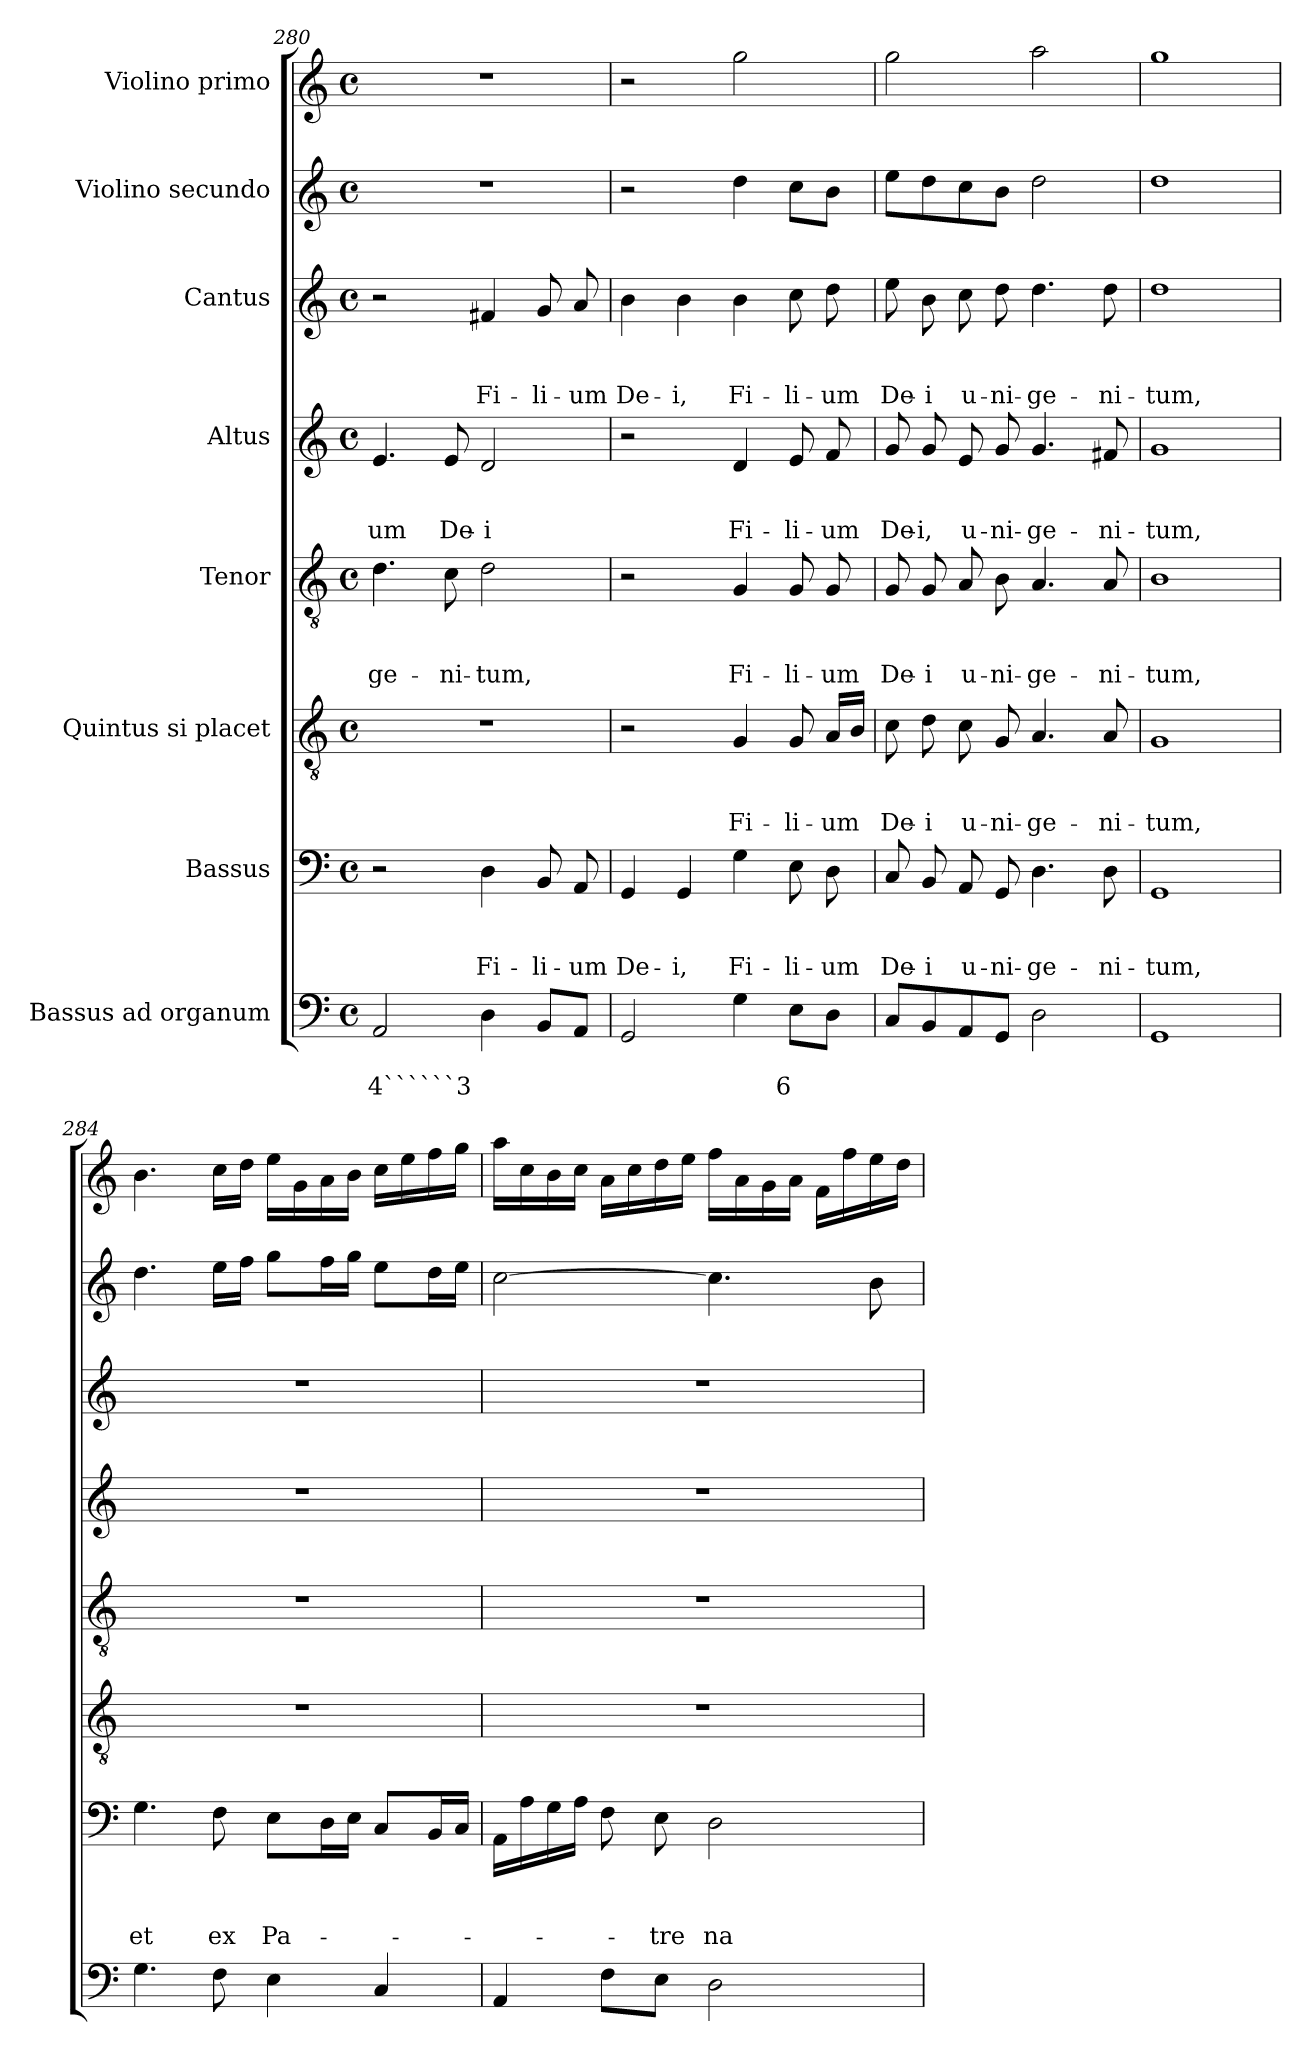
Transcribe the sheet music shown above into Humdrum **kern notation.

**kern	**text	**text	**kern	**text	**text	**text	**kern	**text	**text	**text	**kern	**text	**text	**text	**kern	**text	**text	**text	**kern	**text	**text	**text	**kern	**kern
*part8	*part8	*part8	*part7	*part7	*part7	*part7	*part6	*part6	*part6	*part6	*part5	*part5	*part5	*part5	*part4	*part4	*part4	*part4	*part3	*part3	*part3	*part3	*part2	*part1
*staff8	*staff8	*staff8	*staff7	*staff7	*staff7	*staff7	*staff6	*staff6	*staff6	*staff6	*staff5	*staff5	*staff5	*staff5	*staff4	*staff4	*staff4	*staff4	*staff3	*staff3	*staff3	*staff3	*staff2	*staff1
*I"Bassus ad organum	*	*	*I"Bassus	*	*	*	*I"Quintus si placet	*	*	*	*I"Tenor	*	*	*	*I"Altus	*	*	*	*I"Cantus	*	*	*	*I"Violino secundo	*I"Violino primo
*clefF4	*	*	*clefF4	*	*	*	*clefGv2	*	*	*	*clefGv2	*	*	*	*clefG2	*	*	*	*clefG2	*	*	*	*clefG2	*clefG2
*k[]	*	*	*k[]	*	*	*	*k[]	*	*	*	*k[]	*	*	*	*k[]	*	*	*	*k[]	*	*	*	*k[]	*k[]
*C:	*	*	*C:	*	*	*	*C:	*	*	*	*C:	*	*	*	*C:	*	*	*	*C:	*	*	*	*C:	*C:
*M4/4	*	*	*M4/4	*	*	*	*M4/4	*	*	*	*M4/4	*	*	*	*M4/4	*	*	*	*M4/4	*	*	*	*M4/4	*M4/4
*met(c)	*	*	*met(c)	*	*	*	*met(c)	*	*	*	*met(c)	*	*	*	*met(c)	*	*	*	*met(c)	*	*	*	*met(c)	*met(c)
=280	=280	=280	=280	=280	=280	=280	=280	=280	=280	=280	=280	=280	=280	=280	=280	=280	=280	=280	=280	=280	=280	=280	=280	=280
!	!	!LO:LY:b	!	!	!	!	!	!	!	!	!	!	!	!LO:LY:b	!	!	!	!LO:LY:b	!	!	!	!	!	!
2AA/	.	4``````3	2r	.	.	.	1r	.	.	.	4.d\	.	.	-ge-	4.e/	.	.	-um	2r	.	.	.	1r	1r
!	!	!	!	!	!	!	!	!	!	!	!	!	!	!LO:LY:b	!	!	!	!LO:LY:b	!	!	!	!	!	!
.	.	.	.	.	.	.	.	.	.	.	8c\	.	.	-ni-	8e/	.	.	De-	.	.	.	.	.	.
!	!	!	!	!	!	!LO:LY:b	!	!	!	!	!	!	!	!LO:LY:b	!	!	!	!LO:LY:b	!	!	!	!LO:LY:b	!	!
4D\	.	.	4D\	.	.	Fi-	.	.	.	.	2d\	.	.	-tum,	2d/	.	.	-i	4f#X/	.	.	Fi-	.	.
!	!	!	!	!	!	!LO:LY:b	!	!	!	!	!	!	!	!	!	!	!	!	!	!	!	!LO:LY:b	!	!
8BB/L	.	.	8BB/	.	.	-li-	.	.	.	.	.	.	.	.	.	.	.	.	8g/	.	.	-li-	.	.
!	!	!	!	!	!	!LO:LY:b	!	!	!	!	!	!	!	!	!	!	!	!	!	!	!	!LO:LY:b	!	!
8AA/J	.	.	8AA/	.	.	-um	.	.	.	.	.	.	.	.	.	.	.	.	8a/	.	.	-um	.	.
=281	=281	=281	=281	=281	=281	=281	=281	=281	=281	=281	=281	=281	=281	=281	=281	=281	=281	=281	=281	=281	=281	=281	=281	=281
!	!	!	!	!	!	!LO:LY:b	!	!	!	!	!	!	!	!	!	!	!	!	!	!	!	!LO:LY:b	!	!
2GG/	.	.	4GG/	.	.	De-	2r	.	.	.	2r	.	.	.	2r	.	.	.	4b\	.	.	De-	2r	2r
!	!	!	!	!	!	!LO:LY:b	!	!	!	!	!	!	!	!	!	!	!	!	!	!	!	!LO:LY:b	!	!
.	.	.	4GG/	.	.	-i,	.	.	.	.	.	.	.	.	.	.	.	.	4b\	.	.	-i,	.	.
!	!	!	!	!	!	!LO:LY:b	!	!	!	!LO:LY:b	!	!	!	!LO:LY:b	!	!	!	!LO:LY:b	!	!	!	!LO:LY:b	!	!
4G\	.	.	4G\	.	.	Fi-	4G/	.	.	Fi-	4G/	.	.	Fi-	4d/	.	.	Fi-	4b\	.	.	Fi-	4dd\	2gg\
!	!	!LO:LY:b	!	!	!	!LO:LY:b	!	!	!	!LO:LY:b	!	!	!	!LO:LY:b	!	!	!	!LO:LY:b	!	!	!	!LO:LY:b	!	!
8E\L	.	6	8E\	.	.	-li-	8G/	.	.	-li-	8G/	.	.	-li-	8e/	.	.	-li-	8cc\	.	.	-li-	8cc\L	.
!	!	!	!	!	!	!LO:LY:b	!	!	!	!LO:LY:b	!	!	!	!LO:LY:b	!	!	!	!LO:LY:b	!	!	!	!LO:LY:b	!	!
8D\J	.	.	8D\	.	.	-um	16A/LL	.	.	-um	8G/	.	.	-um	8f/	.	.	-um	8dd\	.	.	-um	8b\J	.
.	.	.	.	.	.	.	16B/JJ	.	.	.	.	.	.	.	.	.	.	.	.	.	.	.	.	.
=282	=282	=282	=282	=282	=282	=282	=282	=282	=282	=282	=282	=282	=282	=282	=282	=282	=282	=282	=282	=282	=282	=282	=282	=282
!	!	!	!	!	!	!LO:LY:b	!	!	!	!LO:LY:b	!	!	!	!LO:LY:b	!	!	!	!LO:LY:b	!	!	!	!LO:LY:b	!	!
8C/L	.	.	8C/	.	.	De-	8c\	.	.	De-	8G/	.	.	De-	8g/	.	.	De-	8ee\	.	.	De-	8ee\L	2gg\
!	!	!	!	!	!	!LO:LY:b	!	!	!	!LO:LY:b	!	!	!	!LO:LY:b	!	!	!	!LO:LY:b	!	!	!	!LO:LY:b	!	!
8BB/	.	.	8BB/	.	.	-i	8d\	.	.	-i	8G/	.	.	-i	8g/	.	.	-i,	8b\	.	.	-i	8dd\	.
!	!	!	!	!	!	!LO:LY:b	!	!	!	!LO:LY:b	!	!	!	!LO:LY:b	!	!	!	!LO:LY:b	!	!	!	!LO:LY:b	!	!
8AA/	.	.	8AA/	.	.	u-	8c\	.	.	u-	8A/	.	.	u-	8e/	.	.	u-	8cc\	.	.	u-	8cc\	.
!	!	!	!	!	!	!LO:LY:b	!	!	!	!LO:LY:b	!	!	!	!LO:LY:b	!	!	!	!LO:LY:b	!	!	!	!LO:LY:b	!	!
8GG/J	.	.	8GG/	.	.	-ni-	8G/	.	.	-ni-	8B\	.	.	-ni-	8g/	.	.	-ni-	8dd\	.	.	-ni-	8b\J	.
!	!	!	!	!	!	!LO:LY:b	!	!	!	!LO:LY:b	!	!	!	!LO:LY:b	!	!	!	!LO:LY:b	!	!	!	!LO:LY:b	!	!
2D\	.	.	4.D\	.	.	-ge-	4.A/	.	.	-ge-	4.A/	.	.	-ge-	4.g/	.	.	-ge-	4.dd\	.	.	-ge-	2dd\	2aa\
!	!	!	!	!	!	!LO:LY:b	!	!	!	!LO:LY:b	!	!	!	!LO:LY:b	!	!	!	!LO:LY:b	!	!	!	!LO:LY:b	!	!
.	.	.	8D\	.	.	-ni-	8A/	.	.	-ni-	8A/	.	.	-ni-	8f#X/	.	.	-ni-	8dd\	.	.	-ni-	.	.
=283	=283	=283	=283	=283	=283	=283	=283	=283	=283	=283	=283	=283	=283	=283	=283	=283	=283	=283	=283	=283	=283	=283	=283	=283
!	!	!	!	!	!	!LO:LY:b	!	!	!	!LO:LY:b	!	!	!	!LO:LY:b	!	!	!	!LO:LY:b	!	!	!	!LO:LY:b	!	!
1GG	.	.	1GG	.	.	-tum,	1G	.	.	-tum,	1B	.	.	-tum,	1g	.	.	-tum,	1dd	.	.	-tum,	1dd	1gg
!!LO:LB:g=z
=284	=284	=284	=284	=284	=284	=284	=284	=284	=284	=284	=284	=284	=284	=284	=284	=284	=284	=284	=284	=284	=284	=284	=284	=284
!	!	!	!	!	!	!LO:LY:b	!	!	!	!	!	!	!	!	!	!	!	!	!	!	!	!	!	!
4.G\	.	.	4.G\	.	.	et	1r	.	.	.	1r	.	.	.	1r	.	.	.	1r	.	.	.	4.dd\	4.b\
!	!	!	!	!	!	!LO:LY:b	!	!	!	!	!	!	!	!	!	!	!	!	!	!	!	!	!	!
8F\	.	.	8F\	.	.	ex	.	.	.	.	.	.	.	.	.	.	.	.	.	.	.	.	16ee\LL	16cc\LL
.	.	.	.	.	.	.	.	.	.	.	.	.	.	.	.	.	.	.	.	.	.	.	16ff\JJ	16dd\JJ
!	!	!	!	!	!	!LO:LY:b	!	!	!	!	!	!	!	!	!	!	!	!	!	!	!	!	!	!
4E\	.	.	8E\L	.	.	Pa-	.	.	.	.	.	.	.	.	.	.	.	.	.	.	.	.	8gg\L	16ee\LL
.	.	.	.	.	.	.	.	.	.	.	.	.	.	.	.	.	.	.	.	.	.	.	.	16g\
.	.	.	16D\L	.	.	.	.	.	.	.	.	.	.	.	.	.	.	.	.	.	.	.	16ff\L	16a\
.	.	.	16E\JJ	.	.	.	.	.	.	.	.	.	.	.	.	.	.	.	.	.	.	.	16gg\JJ	16b\JJ
4C/	.	.	8C/L	.	.	.	.	.	.	.	.	.	.	.	.	.	.	.	.	.	.	.	8ee\L	16cc\LL
.	.	.	.	.	.	.	.	.	.	.	.	.	.	.	.	.	.	.	.	.	.	.	.	16ee\
.	.	.	16BB/L	.	.	.	.	.	.	.	.	.	.	.	.	.	.	.	.	.	.	.	16dd\L	16ff\
.	.	.	16C/JJ	.	.	.	.	.	.	.	.	.	.	.	.	.	.	.	.	.	.	.	16ee\JJ	16gg\JJ
=285	=285	=285	=285	=285	=285	=285	=285	=285	=285	=285	=285	=285	=285	=285	=285	=285	=285	=285	=285	=285	=285	=285	=285	=285
4AA/	.	.	16AA\LL	.	.	.	1r	.	.	.	1r	.	.	.	1r	.	.	.	1r	.	.	.	[2cc\	16aa\LL
.	.	.	16A\	.	.	.	.	.	.	.	.	.	.	.	.	.	.	.	.	.	.	.	.	16cc\
.	.	.	16G\	.	.	.	.	.	.	.	.	.	.	.	.	.	.	.	.	.	.	.	.	16b\
.	.	.	16A\JJ	.	.	.	.	.	.	.	.	.	.	.	.	.	.	.	.	.	.	.	.	16cc\JJ
8F\L	.	.	8F\	.	.	.	.	.	.	.	.	.	.	.	.	.	.	.	.	.	.	.	.	16a\LL
.	.	.	.	.	.	.	.	.	.	.	.	.	.	.	.	.	.	.	.	.	.	.	.	16cc\
!	!	!	!	!	!	!LO:LY:b	!	!	!	!	!	!	!	!	!	!	!	!	!	!	!	!	!	!
8E\J	.	.	8E\	.	.	-tre	.	.	.	.	.	.	.	.	.	.	.	.	.	.	.	.	.	16dd\
.	.	.	.	.	.	.	.	.	.	.	.	.	.	.	.	.	.	.	.	.	.	.	.	16ee\JJ
!	!	!	!	!	!	!LO:LY:b	!	!	!	!	!	!	!	!	!	!	!	!	!	!	!	!	!	!
2D\	.	.	2D\	.	.	na-	.	.	.	.	.	.	.	.	.	.	.	.	.	.	.	.	4.cc\]	16ff\LL
.	.	.	.	.	.	.	.	.	.	.	.	.	.	.	.	.	.	.	.	.	.	.	.	16a\
.	.	.	.	.	.	.	.	.	.	.	.	.	.	.	.	.	.	.	.	.	.	.	.	16g\
.	.	.	.	.	.	.	.	.	.	.	.	.	.	.	.	.	.	.	.	.	.	.	.	16a\JJ
.	.	.	.	.	.	.	.	.	.	.	.	.	.	.	.	.	.	.	.	.	.	.	.	16f\LL
.	.	.	.	.	.	.	.	.	.	.	.	.	.	.	.	.	.	.	.	.	.	.	.	16ff\
.	.	.	.	.	.	.	.	.	.	.	.	.	.	.	.	.	.	.	.	.	.	.	8b\	16ee\
.	.	.	.	.	.	.	.	.	.	.	.	.	.	.	.	.	.	.	.	.	.	.	.	16dd\JJ
=	=	=	=	=	=	=	=	=	=	=	=	=	=	=	=	=	=	=	=	=	=	=	=	=
*-	*-	*-	*-	*-	*-	*-	*-	*-	*-	*-	*-	*-	*-	*-	*-	*-	*-	*-	*-	*-	*-	*-	*-	*-
